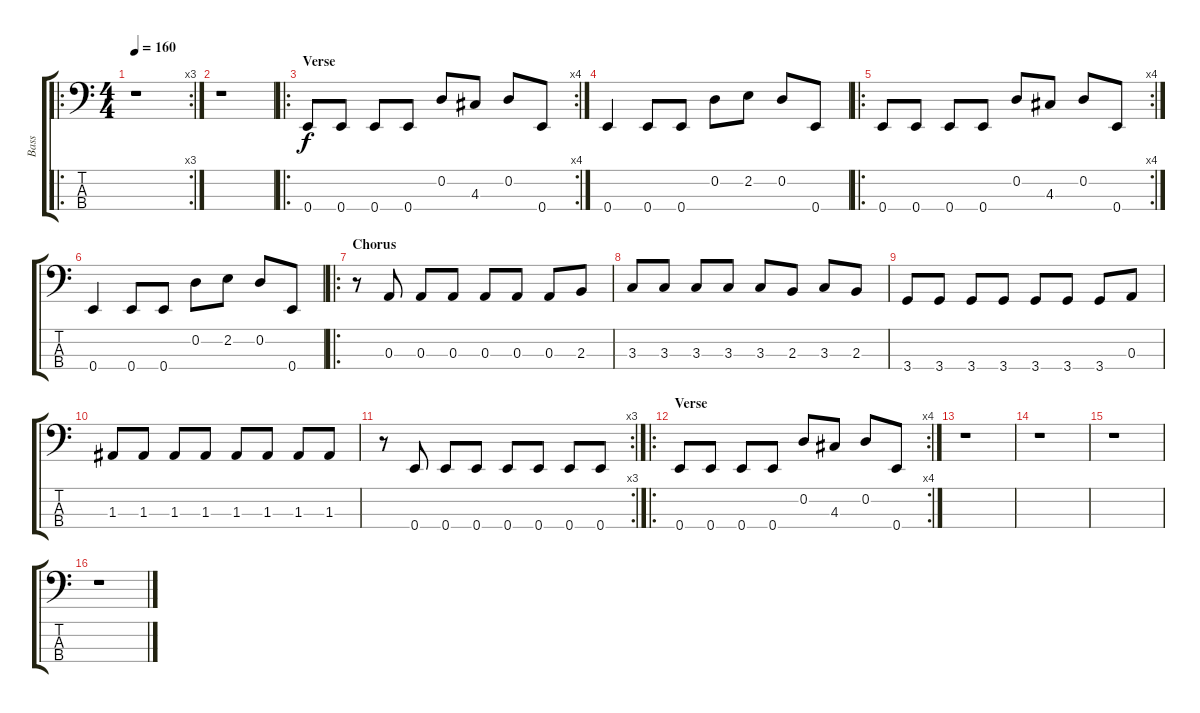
\track ("Bass" "Bass") {instrument electricbasspick}
\staff {score tabs}
\tuning (G2 D2 A1 E1) {hide}
\ro
\rc 3
\ts (4 4)
\tempo 160
\clef f4
\ks c
r.1{dy f instrument electricbasspick} |
r.1 |
\ro
\rc 4
\section ("" "Verse")
0.4.8 0.4.8 0.4.8 0.4.8 0.2.8 4.3.8 0.2.8 0.4.8 |
0.4.4 0.4.8 0.4.8 0.2.8 2.2.8 0.2.8 0.4.8 |
\ro
\rc 4
0.4.8 0.4.8 0.4.8 0.4.8 0.2.8 4.3.8 0.2.8 0.4.8 |
0.4.4 0.4.8 0.4.8 0.2.8 2.2.8 0.2.8 0.4.8 |
\ro
\section ("" "Chorus")
r.8 0.3.8 0.3.8 0.3.8 0.3.8 0.3.8 0.3.8 2.3.8 |
3.3.8 3.3.8 3.3.8 3.3.8 3.3.8 2.3.8 3.3.8 2.3.8 |
3.4.8 3.4.8 3.4.8 3.4.8 3.4.8 3.4.8 3.4.8 0.3.8 |
1.3.8 1.3.8 1.3.8 1.3.8 1.3.8 1.3.8 1.3.8 1.3.8 |
\rc 3
r.8 0.4.8 0.4.8 0.4.8 0.4.8 0.4.8 0.4.8 0.4.8 |
\ro
\rc 4
\section ("" "Verse")
0.4.8 0.4.8 0.4.8 0.4.8 0.2.8 4.3.8 0.2.8 0.4.8 |
r.1 |
r.1 |
r.1 |
r.1
